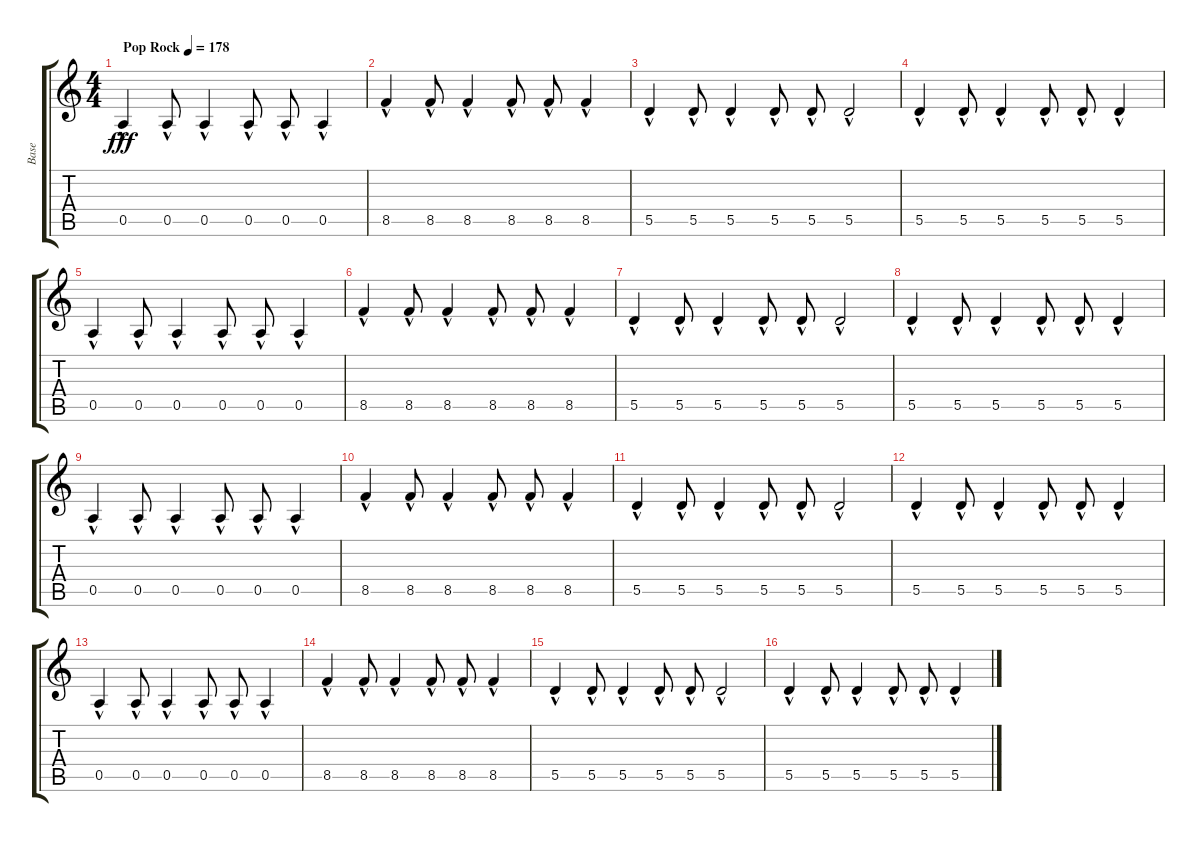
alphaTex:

\track ("Base" "Base") {instrument electricbasspick}
\staff {score tabs}
\tuning (E4 B3 G3 D3 A2 E2) {hide}
\ts (4 4)
\tempo (178 "Pop Rock")
\clef g2
\ks c
0.5{hac}.4{dy fff instrument electricbasspick} 0.5{hac}.8 0.5{hac}.4 0.5{hac}.8 0.5{hac}.8 0.5{hac}.4 |
8.5{hac}.4 8.5{hac}.8 8.5{hac}.4 8.5{hac}.8 8.5{hac}.8 8.5{hac}.4 |
5.5{hac}.4 5.5{hac}.8 5.5{hac}.4 5.5{hac}.8 5.5{hac}.8 5.5{hac}.2 |
5.5{hac}.4 5.5{hac}.8 5.5{hac}.4 5.5{hac}.8 5.5{hac}.8 5.5{hac}.4 |
0.5{hac}.4 0.5{hac}.8 0.5{hac}.4 0.5{hac}.8 0.5{hac}.8 0.5{hac}.4 |
8.5{hac}.4 8.5{hac}.8 8.5{hac}.4 8.5{hac}.8 8.5{hac}.8 8.5{hac}.4 |
5.5{hac}.4 5.5{hac}.8 5.5{hac}.4 5.5{hac}.8 5.5{hac}.8 5.5{hac}.2 |
5.5{hac}.4 5.5{hac}.8 5.5{hac}.4 5.5{hac}.8 5.5{hac}.8 5.5{hac}.4 |
0.5{hac}.4 0.5{hac}.8 0.5{hac}.4 0.5{hac}.8 0.5{hac}.8 0.5{hac}.4 |
8.5{hac}.4 8.5{hac}.8 8.5{hac}.4 8.5{hac}.8 8.5{hac}.8 8.5{hac}.4 |
5.5{hac}.4 5.5{hac}.8 5.5{hac}.4 5.5{hac}.8 5.5{hac}.8 5.5{hac}.2 |
5.5{hac}.4 5.5{hac}.8 5.5{hac}.4 5.5{hac}.8 5.5{hac}.8 5.5{hac}.4 |
0.5{hac}.4 0.5{hac}.8 0.5{hac}.4 0.5{hac}.8 0.5{hac}.8 0.5{hac}.4 |
8.5{hac}.4 8.5{hac}.8 8.5{hac}.4 8.5{hac}.8 8.5{hac}.8 8.5{hac}.4 |
5.5{hac}.4 5.5{hac}.8 5.5{hac}.4 5.5{hac}.8 5.5{hac}.8 5.5{hac}.2 |
5.5{hac}.4 5.5{hac}.8 5.5{hac}.4 5.5{hac}.8 5.5{hac}.8 5.5{hac}.4
